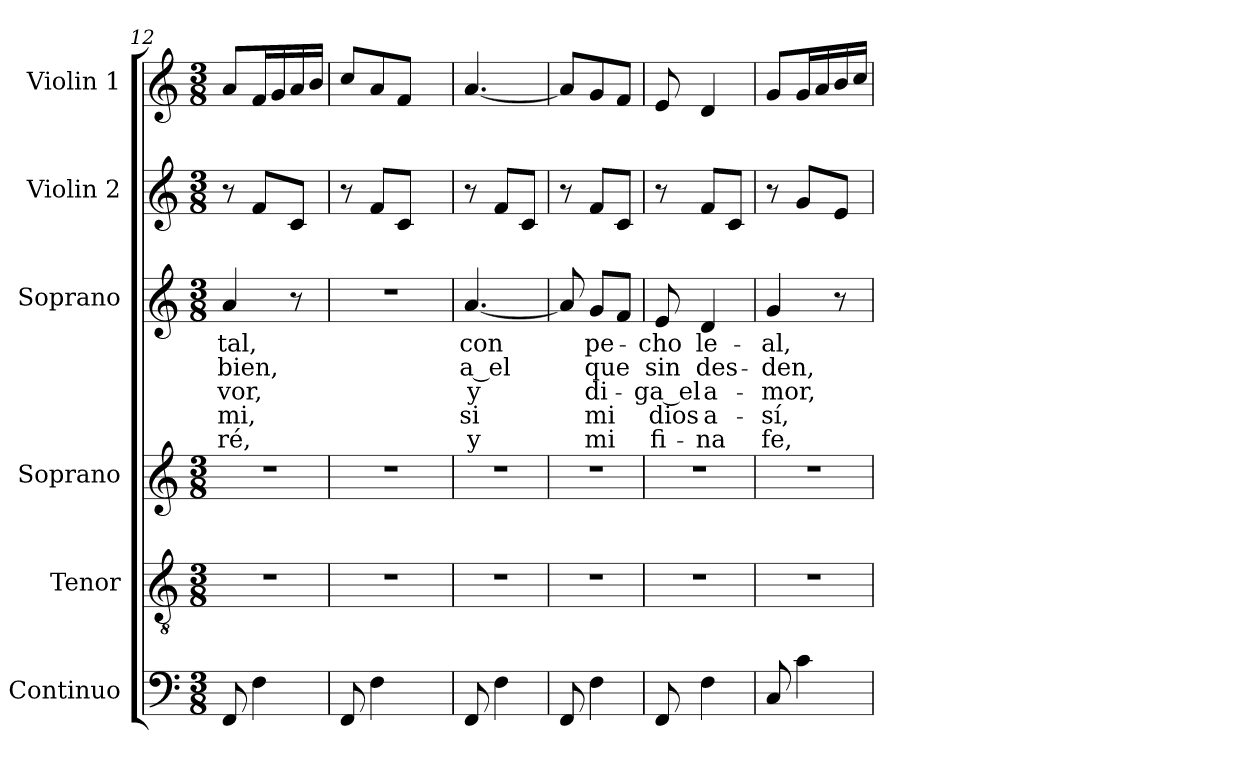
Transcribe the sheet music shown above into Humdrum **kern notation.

**kern	**kern	**kern	**kern	**text	**text	**text	**text	**text	**kern	**kern
*part6	*part5	*part4	*part3	*part3	*part3	*part3	*part3	*part3	*part2	*part1
*staff6	*staff5	*staff4	*staff3	*staff3	*staff3	*staff3	*staff3	*staff3	*staff2	*staff1
*I"Continuo	*I"Tenor	*I"Soprano	*I"Soprano	*	*	*	*	*	*I"Violin 2	*I"Violin 1
*I'Cont.	*I'T.	*I'A.	*I'S.	*	*	*	*	*	*I'Vln. 2	*I'Vln. 1
*clefF4	*clefGv2	*clefG2	*clefG2	*	*	*	*	*	*clefG2	*clefG2
*	*ITrd7c12	*	*	*	*	*	*	*	*	*
*k[]	*k[]	*k[]	*k[]	*	*	*	*	*	*k[]	*k[]
*C:	*C:	*C:	*C:	*	*	*	*	*	*C:	*C:
*M3/8	*M3/8	*M3/8	*M3/8	*	*	*	*	*	*M3/8	*M3/8
=12	=12	=12	=12	=12	=12	=12	=12	=12	=12	=12
!	!LO:N:vis=1	!LO:N:vis=1	!	!	!	!	!	!	!	!
!	!	!	!	!LO:LY:b:color=#000000	!LO:LY:b:color=#000000	!LO:LY:b:color=#000000	!LO:LY:b:color=#000000	!LO:LY:b:color=#000000	!	!
8FFi/	4.r	4.r	4ai/	-tal,	bien,	-vor,	mi,	-ré,	8r	8ai/L
4Fi\	.	.	.	.	.	.	.	.	8fi/L	16fi/L
.	.	.	.	.	.	.	.	.	.	16gi/
.	.	.	8r	.	.	.	.	.	8ci/J	16ai/
.	.	.	.	.	.	.	.	.	.	16bi/JJ
=13	=13	=13	=13	=13	=13	=13	=13	=13	=13	=13
!	!LO:N:vis=1	!LO:N:vis=1	!LO:N:vis=1	!	!	!	!	!	!	!
8FFi/	4.r	4.r	4.r	.	.	.	.	.	8r	8cci/L
4Fi\	.	.	.	.	.	.	.	.	8fi/L	8ai/
.	.	.	.	.	.	.	.	.	8ci/J	8fi/J
=14	=14	=14	=14	=14	=14	=14	=14	=14	=14	=14
!	!LO:N:vis=1	!LO:N:vis=1	!	!	!	!	!	!	!	!
!	!	!	!	!LO:LY:b:color=#000000	!LO:LY:b:color=#000000	!LO:LY:b:color=#000000	!LO:LY:b:color=#000000	!LO:LY:b:color=#000000	!	!
8FFi/	4.r	4.r	[4.ai/	con	a_el	y	si	y	8r	[4.ai/
4Fi\	.	.	.	.	.	.	.	.	8fi/L	.
.	.	.	.	.	.	.	.	.	8ci/J	.
=15	=15	=15	=15	=15	=15	=15	=15	=15	=15	=15
!	!LO:N:vis=1	!LO:N:vis=1	!	!	!	!	!	!	!	!
8FFi/	4.r	4.r	8ai/]	.	.	.	.	.	8r	8ai/L]
!	!	!	!	!LO:LY:b:color=#000000	!LO:LY:b:color=#000000	!LO:LY:b:color=#000000	!LO:LY:b:color=#000000	!LO:LY:b:color=#000000	!	!
4Fi\	.	.	8gi/L	pe-	que	di-	mi	mi	8fi/L	8gi/
.	.	.	8fi/J	.	.	.	.	.	8ci/J	8fi/J
=16	=16	=16	=16	=16	=16	=16	=16	=16	=16	=16
!	!LO:N:vis=1	!LO:N:vis=1	!	!	!	!	!	!	!	!
!	!	!	!	!LO:LY:b:color=#000000	!LO:LY:b:color=#000000	!LO:LY:b:color=#000000	!LO:LY:b:color=#000000	!LO:LY:b:color=#000000	!	!
8FFi/	4.r	4.r	8ei/	-cho	sin	-ga_el	dios	fi-	8r	8ei/
!	!	!	!	!LO:LY:b:color=#000000	!LO:LY:b:color=#000000	!LO:LY:b:color=#000000	!LO:LY:b:color=#000000	!LO:LY:b:color=#000000	!	!
4Fi\	.	.	4di/	le-	des-	a-	a-	-na	8fi/L	4di/
.	.	.	.	.	.	.	.	.	8ci/J	.
=17	=17	=17	=17	=17	=17	=17	=17	=17	=17	=17
!	!LO:N:vis=1	!LO:N:vis=1	!	!	!	!	!	!	!	!
!	!	!	!	!LO:LY:b:color=#000000	!LO:LY:b:color=#000000	!LO:LY:b:color=#000000	!LO:LY:b:color=#000000	!LO:LY:b:color=#000000	!	!
8Ci/	4.r	4.r	4gi/	-al,	-den,	-mor,	-sí,	fe,	8r	8gi/L
4ci\	.	.	.	.	.	.	.	.	8gi/L	16gi/L
.	.	.	.	.	.	.	.	.	.	16ai/
.	.	.	8r	.	.	.	.	.	8ei/J	16bi/
.	.	.	.	.	.	.	.	.	.	16cci/JJ
=	=	=	=	=	=	=	=	=	=	=
*-	*-	*-	*-	*-	*-	*-	*-	*-	*-	*-
